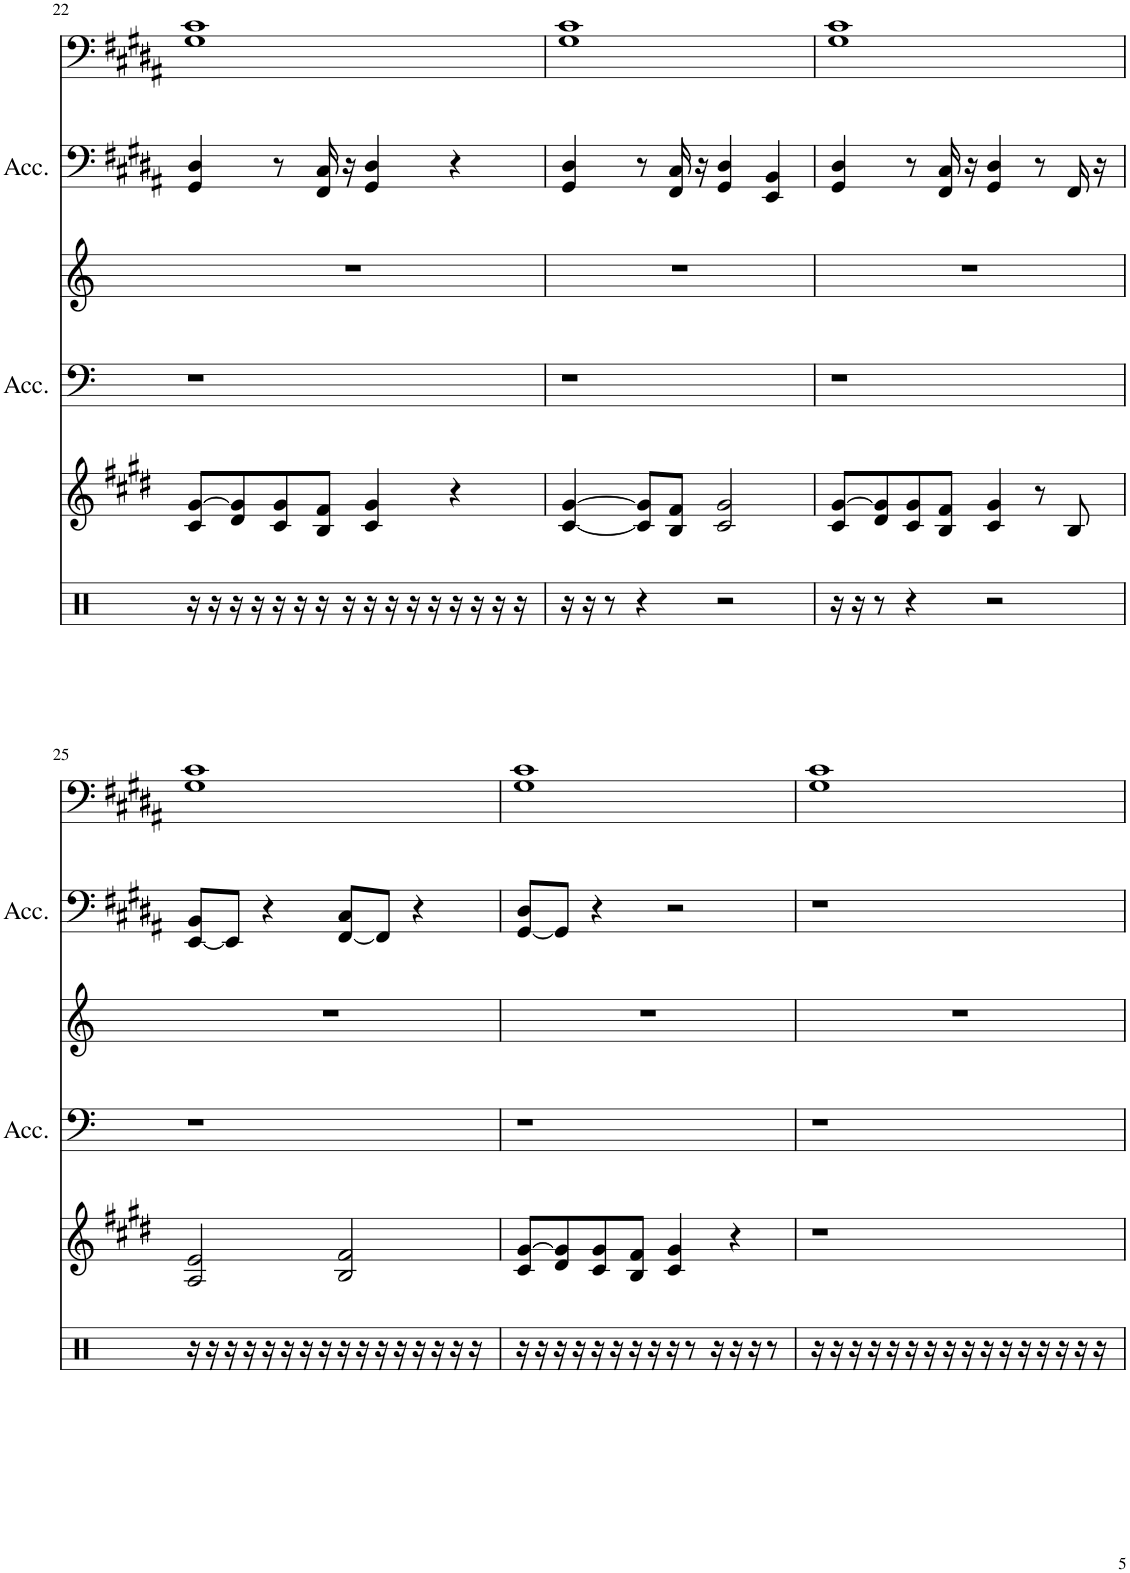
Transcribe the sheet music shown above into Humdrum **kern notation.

**kern	**kern	**kern	**kern	**kern	**kern
*part6	*part5	*part4	*part3	*part2	*part1
*staff6	*staff5	*staff4	*staff3	*staff2	*staff1
*I"Track 8	*I"Track 7	*I"Accordion	*I"Track 6	*I"Accordion	*I"Track 3
*	*	*I'Acc.	*	*I'Acc.	*
!!LO:PB:g=z
*clefX	*clefG2	*clefF4	*clefG2	*clefF4	*clefF4
*	*	*Trd7c12	*Trd-7c-12	*Trd-7c-12	*
*k[]	*k[f#c#g#d#]	*k[]	*k[]	*k[f#c#g#d#a#]	*k[f#c#g#d#a#]
*M4/4	*M4/4	*M4/4	*M4/4	*M4/4	*M4/4
=22	=22	=22	=22	=22	=22
16r	8c#/ [8g#/L	1r	1r	4GG#/ 4D#/	1G# 1c#
16r	.	.	.	.	.
16r	8d#/ 8g#/]	.	.	.	.
16r	.	.	.	.	.
16r	8c#/ 8g#/	.	.	8r	.
16r	.	.	.	.	.
16r	8B/ 8f#/J	.	.	16FF#/ 16C#/	.
16r	.	.	.	16r	.
16r	4c#/ 4g#/	.	.	4GG#/ 4D#/	.
16r	.	.	.	.	.
16r	.	.	.	.	.
16r	.	.	.	.	.
16r	4r	.	.	4r	.
16r	.	.	.	.	.
16r	.	.	.	.	.
16r	.	.	.	.	.
=23	=23	=23	=23	=23	=23
16r	[4c#/ [4g#/	1r	1r	4GG#/ 4D#/	1G# 1c#
16r	.	.	.	.	.
8r	.	.	.	.	.
4r	8c#/] 8g#/]L	.	.	8r	.
.	8B/ 8f#/J	.	.	16FF#/ 16C#/	.
.	.	.	.	16r	.
2r	2c#/ 2g#/	.	.	4GG#/ 4D#/	.
.	.	.	.	4EE/ 4BB/	.
=24	=24	=24	=24	=24	=24
16r	8c#/ [8g#/L	1r	1r	4GG#/ 4D#/	1G# 1c#
16r	.	.	.	.	.
8r	8d#/ 8g#/]	.	.	.	.
4r	8c#/ 8g#/	.	.	8r	.
.	8B/ 8f#/J	.	.	16FF#/ 16C#/	.
.	.	.	.	16r	.
2r	4c#/ 4g#/	.	.	4GG#/ 4D#/	.
.	8r	.	.	8r	.
.	8B/	.	.	16FF#/	.
.	.	.	.	16r	.
!!LO:LB:g=z
=25	=25	=25	=25	=25	=25
16r	2A/ 2e/	1r	1r	[8EE/ 8BB/L	1G# 1c#
16r	.	.	.	.	.
16r	.	.	.	8EE/J]	.
16r	.	.	.	.	.
16r	.	.	.	4r	.
16r	.	.	.	.	.
16r	.	.	.	.	.
16r	.	.	.	.	.
16r	2B/ 2f#/	.	.	[8FF#/ 8C#/L	.
16r	.	.	.	.	.
16r	.	.	.	8FF#/J]	.
16r	.	.	.	.	.
16r	.	.	.	4r	.
16r	.	.	.	.	.
16r	.	.	.	.	.
16r	.	.	.	.	.
=26	=26	=26	=26	=26	=26
16r	8c#/ [8g#/L	1r	1r	[8GG#/ 8D#/L	1G# 1c#
16r	.	.	.	.	.
16r	8d#/ 8g#/]	.	.	8GG#/J]	.
16r	.	.	.	.	.
16r	8c#/ 8g#/	.	.	4r	.
16r	.	.	.	.	.
16r	8B/ 8f#/J	.	.	.	.
16r	.	.	.	.	.
16r	4c#/ 4g#/	.	.	2r	.
8r	.	.	.	.	.
16r	.	.	.	.	.
16r	4r	.	.	.	.
16r	.	.	.	.	.
8r	.	.	.	.	.
=27	=27	=27	=27	=27	=27
16r	1r	1r	1r	1r	1G# 1c#
16r	.	.	.	.	.
16r	.	.	.	.	.
16r	.	.	.	.	.
16r	.	.	.	.	.
16r	.	.	.	.	.
16r	.	.	.	.	.
16r	.	.	.	.	.
16r	.	.	.	.	.
16r	.	.	.	.	.
16r	.	.	.	.	.
16r	.	.	.	.	.
16r	.	.	.	.	.
16r	.	.	.	.	.
16r	.	.	.	.	.
16r	.	.	.	.	.
=	=	=	=	=	=
*-	*-	*-	*-	*-	*-
